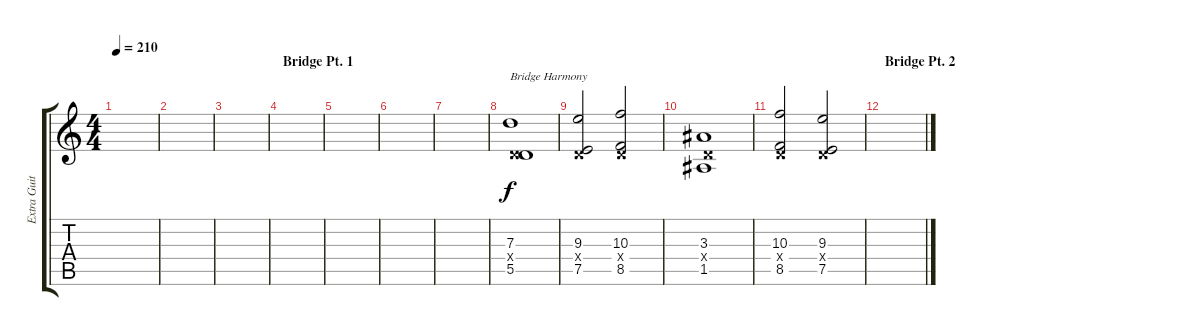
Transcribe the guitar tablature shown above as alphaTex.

\track ("Extra Guitar 1" "Extra Guit") {instrument overdrivenguitar}
\staff {score tabs}
\tuning (E4 B3 G3 D3 A2 D2) {hide}
\ts (4 4)
\tempo 210
\clef g2
\ks c
|
|
|
\section ("" "Bridge Pt. 1")
|
|
|
|
(7.3 0.4{x} 5.5).1{txt "Bridge Harmony"} |
(9.3 0.4{x} 7.5).2 (10.3 0.4{x} 8.5).2 |
(3.3 0.4{x} 1.5).1 |
(10.3 0.4{x} 8.5).2 (9.3 0.4{x} 7.5).2 |
\section ("" "Bridge Pt. 2")
